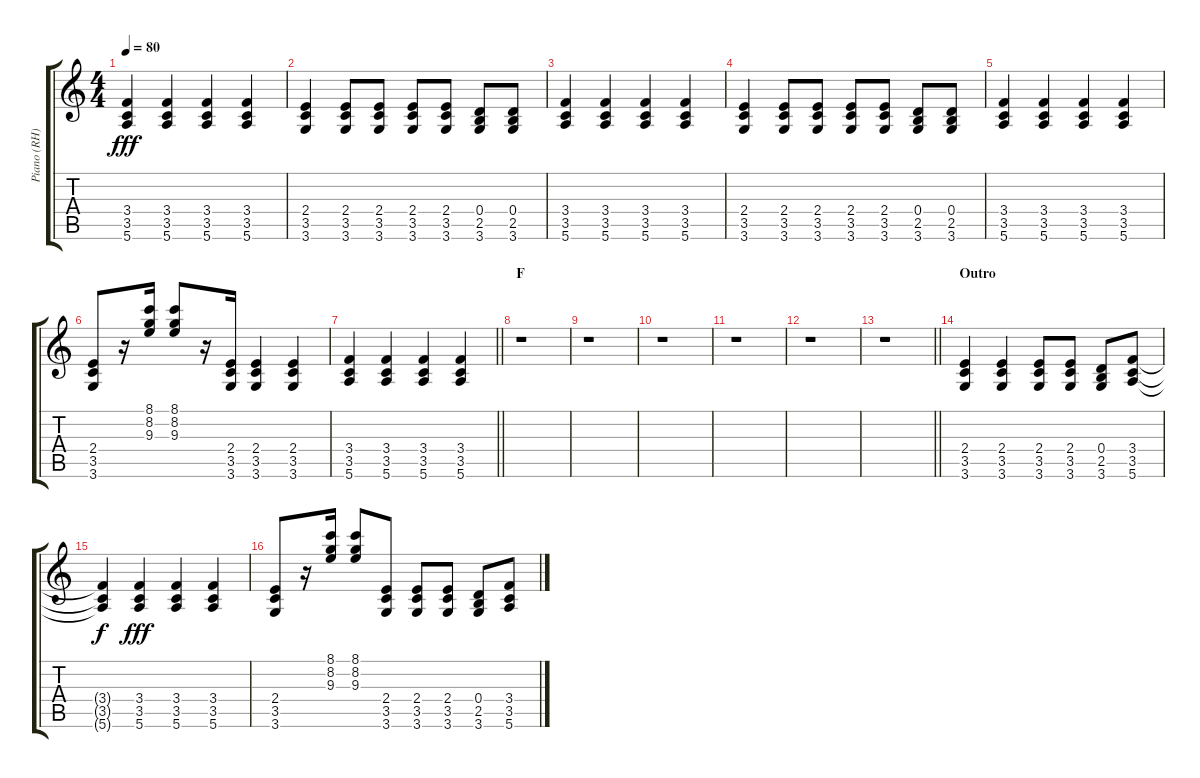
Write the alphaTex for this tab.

\track ("Piano (RH)" "Piano (RH)") {instrument acousticgrandpiano}
\staff {score tabs}
\tuning (E5 B4 G4 D4 A3 E3) {hide}
\ts (4 4)
\tempo 80
\clef g2
\ks c
(3.4 3.5 5.6).4{dy fff} (3.4 3.5 5.6).4 (3.4 3.5 5.6).4 (3.4 3.5 5.6).4 |
(2.4 3.5 3.6).4 (2.4 3.5 3.6).8 (2.4 3.5 3.6).8 (2.4 3.5 3.6).8 (2.4 3.5 3.6).8 (0.4 2.5 3.6).8 (0.4 2.5 3.6).8 |
(3.4 3.5 5.6).4 (3.4 3.5 5.6).4 (3.4 3.5 5.6).4 (3.4 3.5 5.6).4 |
(2.4 3.5 3.6).4 (2.4 3.5 3.6).8 (2.4 3.5 3.6).8 (2.4 3.5 3.6).8 (2.4 3.5 3.6).8 (0.4 2.5 3.6).8 (0.4 2.5 3.6).8 |
(3.4 3.5 5.6).4 (3.4 3.5 5.6).4 (3.4 3.5 5.6).4 (3.4 3.5 5.6).4 |
(2.4 3.5 3.6).8 r.16 (8.1 8.2 9.3).16 (8.1 8.2 9.3).8 r.16 (2.4 3.5 3.6).16 (2.4 3.5 3.6).4 (2.4 3.5 3.6).4 |
\barLineRight lightlight
(3.4 3.5 5.6).4 (3.4 3.5 5.6).4 (3.4 3.5 5.6).4 (3.4 3.5 5.6).4 |
\section ("" "F")
r.1 |
r.1 |
r.1 |
r.1 |
r.1 |
\barLineRight lightlight
r.1 |
\section ("" "Outro")
(2.4 3.5 3.6).4 (2.4 3.5 3.6).4 (2.4 3.5 3.6).8 (2.4 3.5 3.6).8 (0.4 2.5 3.6).8 (3.4 3.5 5.6).8 |
(3.4{t} 3.5{t} 5.6{t}).4{dy f} (3.4 3.5 5.6).4{dy fff} (3.4 3.5 5.6).4 (3.4 3.5 5.6).4 |
(2.4 3.5 3.6).8 r.16 (8.1 8.2 9.3).16 (8.1 8.2 9.3).8 (2.4 3.5 3.6).8 (2.4 3.5 3.6).8 (2.4 3.5 3.6).8 (0.4 2.5 3.6).8 (3.4 3.5 5.6).8
